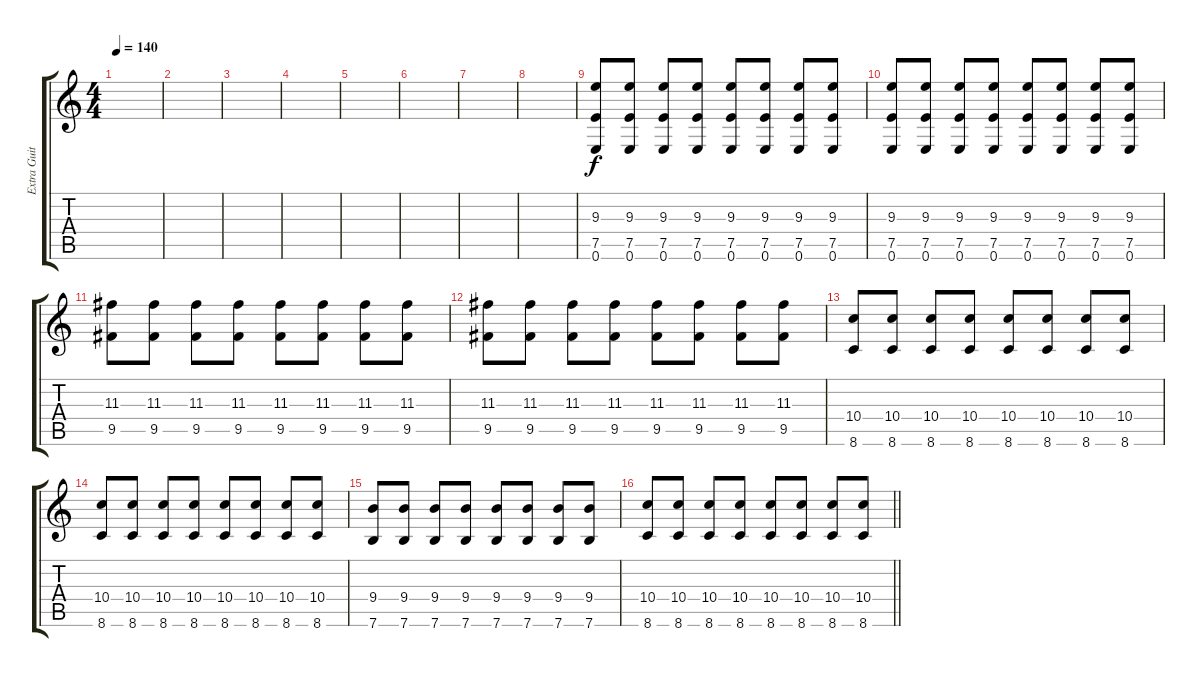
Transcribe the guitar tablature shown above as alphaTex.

\track ("Extra Guitar" "Extra Guit") {instrument distortionguitar}
\staff {score tabs}
\tuning (E4 B3 G3 D3 A2 E2) {hide}
\ts (4 4)
\tempo 140
\clef g2
\ks c
|
|
|
|
|
|
|
|
(9.3 7.5 0.6).8 (9.3 7.5 0.6).8 (9.3 7.5 0.6).8 (9.3 7.5 0.6).8 (9.3 7.5 0.6).8 (9.3 7.5 0.6).8 (9.3 7.5 0.6).8 (9.3 7.5 0.6).8 |
(9.3 7.5 0.6).8 (9.3 7.5 0.6).8 (9.3 7.5 0.6).8 (9.3 7.5 0.6).8 (9.3 7.5 0.6).8 (9.3 7.5 0.6).8 (9.3 7.5 0.6).8 (9.3 7.5 0.6).8 |
(11.3 9.5).8 (11.3 9.5).8 (11.3 9.5).8 (11.3 9.5).8 (11.3 9.5).8 (11.3 9.5).8 (11.3 9.5).8 (11.3 9.5).8 |
(11.3 9.5).8 (11.3 9.5).8 (11.3 9.5).8 (11.3 9.5).8 (11.3 9.5).8 (11.3 9.5).8 (11.3 9.5).8 (11.3 9.5).8 |
(10.4 8.6).8 (10.4 8.6).8 (10.4 8.6).8 (10.4 8.6).8 (10.4 8.6).8 (10.4 8.6).8 (10.4 8.6).8 (10.4 8.6).8 |
(10.4 8.6).8 (10.4 8.6).8 (10.4 8.6).8 (10.4 8.6).8 (10.4 8.6).8 (10.4 8.6).8 (10.4 8.6).8 (10.4 8.6).8 |
(9.4 7.6).8 (9.4 7.6).8 (9.4 7.6).8 (9.4 7.6).8 (9.4 7.6).8 (9.4 7.6).8 (9.4 7.6).8 (9.4 7.6).8 |
\barLineRight lightlight
(10.4 8.6).8 (10.4 8.6).8 (10.4 8.6).8 (10.4 8.6).8 (10.4 8.6).8 (10.4 8.6).8 (10.4 8.6).8 (10.4 8.6).8
